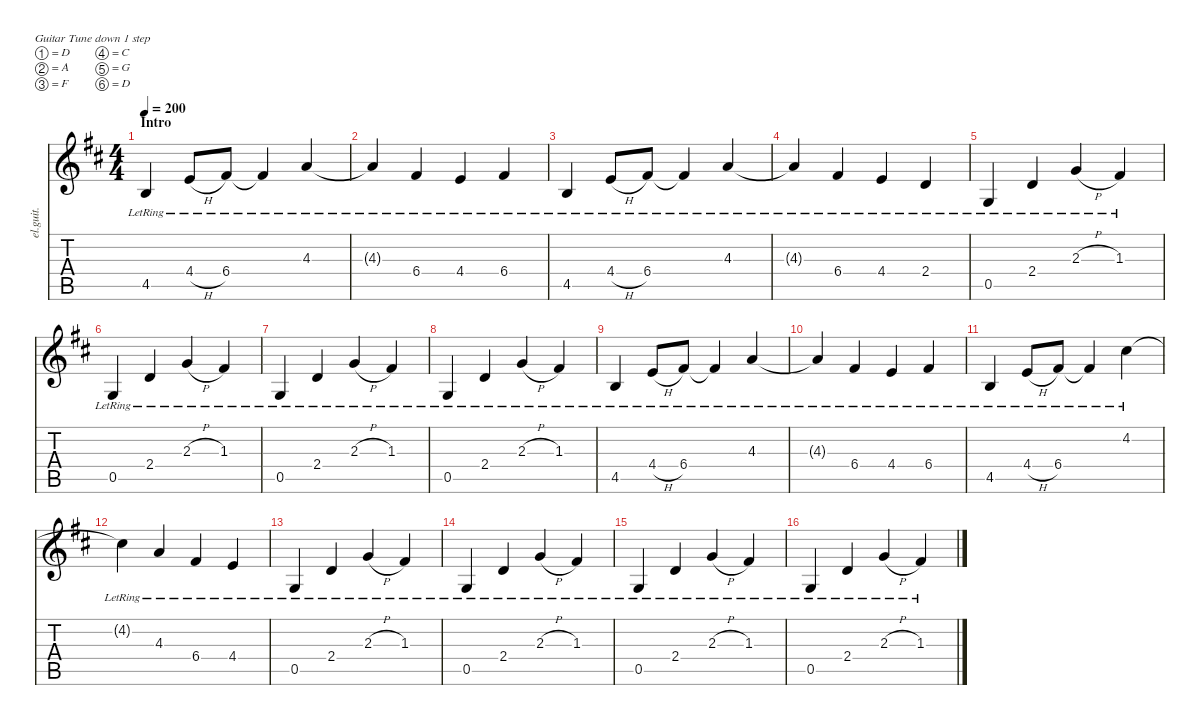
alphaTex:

\defaultSystemsLayout 4
\hideDynamics
\bracketExtendMode nobrackets
\otherSystemsTrackNameOrientation horizontal
\track ("Clean Guitar" "el.guit.") {instrument electricguitarclean}
\staff {score tabs}
\tuning (D4 A3 F3 C3 G2 D2)
\ts (4 4)
\section ("" "Intro")
\tempo 200
\clef g2
\ks d
4.5{lr acc forcenatural}.4{dy mf instrument electricguitarclean beam Up} 4.4{h lr acc forcenatural}.8{beam Up} 6.4{lr acc #}.8{beam Up} 6.4{lr t acc #}.4{beam Up} 4.3{lr acc forcenatural}.4{beam Up} |
4.3{lr t acc forcenatural}.4{beam Up} 6.4{lr acc #}.4{beam Up} 4.4{lr acc forcenatural}.4{beam Up} 6.4{lr acc #}.4{beam Up} |
4.5{lr acc forcenatural}.4{beam Up} 4.4{h lr acc forcenatural}.8{beam Up} 6.4{lr acc #}.8{beam Up} 6.4{lr t acc #}.4{beam Up} 4.3{lr acc forcenatural}.4{beam Up} |
4.3{lr t acc forcenatural}.4{beam Up} 6.4{lr acc #}.4{beam Up} 4.4{lr acc forcenatural}.4{beam Up} 2.4{lr acc forcenatural}.4{beam Up} |
0.5{lr acc forcenatural}.4{beam Up} 2.4{lr acc forcenatural}.4{beam Up} 2.3{h lr acc forcenatural}.4{beam Up} 1.3{lr acc #}.4{beam Up} |
0.5{lr acc forcenatural}.4{beam Up} 2.4{lr acc forcenatural}.4{beam Up} 2.3{h lr acc forcenatural}.4{beam Up} 1.3{lr acc #}.4{beam Up} |
0.5{lr acc forcenatural}.4{beam Up} 2.4{lr acc forcenatural}.4{beam Up} 2.3{h lr acc forcenatural}.4{beam Up} 1.3{lr acc #}.4{beam Up} |
0.5{lr acc forcenatural}.4{beam Up} 2.4{lr acc forcenatural}.4{beam Up} 2.3{h lr acc forcenatural}.4{beam Up} 1.3{lr acc #}.4{beam Up} |
4.5{lr acc forcenatural}.4{beam Up} 4.4{h lr acc forcenatural}.8{beam Up} 6.4{lr acc #}.8{beam Up} 6.4{lr t acc #}.4{beam Up} 4.3{lr acc forcenatural}.4{beam Up} |
4.3{lr t acc forcenatural}.4{beam Up} 6.4{lr acc #}.4{beam Up} 4.4{lr acc forcenatural}.4{beam Up} 6.4{lr acc #}.4{beam Up} |
4.5{lr acc forcenatural}.4{beam Up} 4.4{h lr acc forcenatural}.8{beam Up} 6.4{lr acc #}.8{beam Up} 6.4{lr t acc #}.4{beam Up} 4.2{lr acc #}.4{beam Down} |
4.2{lr t acc #}.4{beam Down} 4.3{lr acc forcenatural}.4{beam Up} 6.4{lr acc #}.4{beam Up} 4.4{lr acc forcenatural}.4{beam Up} |
0.5{lr acc forcenatural}.4{beam Up} 2.4{lr acc forcenatural}.4{beam Up} 2.3{h lr acc forcenatural}.4{beam Up} 1.3{lr acc #}.4{beam Up} |
0.5{lr acc forcenatural}.4{beam Up} 2.4{lr acc forcenatural}.4{beam Up} 2.3{h lr acc forcenatural}.4{beam Up} 1.3{lr acc #}.4{beam Up} |
0.5{lr acc forcenatural}.4{beam Up} 2.4{lr acc forcenatural}.4{beam Up} 2.3{h lr acc forcenatural}.4{beam Up} 1.3{lr acc #}.4{beam Up} |
0.5{lr acc forcenatural}.4{beam Up} 2.4{lr acc forcenatural}.4{beam Up} 2.3{h lr acc forcenatural}.4{beam Up} 1.3{lr acc #}.4{beam Up}
